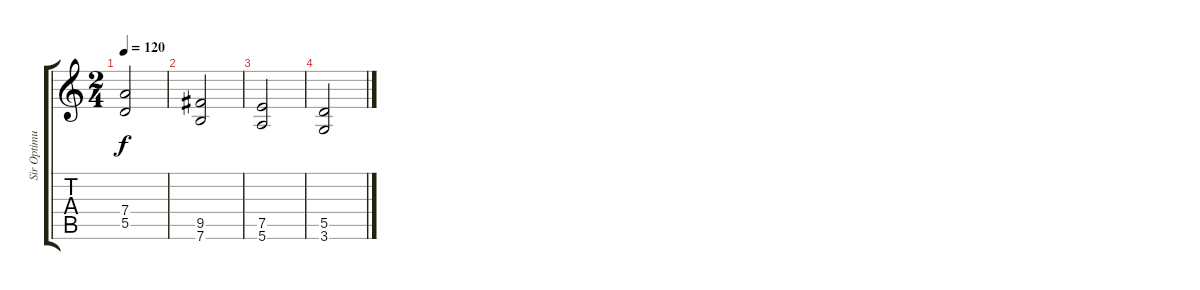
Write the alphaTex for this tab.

\track ("Sir Optimus Prime" "Sir Optimu") {instrument distortionguitar}
\staff {score tabs}
\tuning (E4 B3 G3 D3 A2 E2) {hide}
\ts (2 4)
\tempo 120
\clef g2
\ks c
(7.4 5.5).2{dy f} |
(9.5 7.6).2 |
(7.5 5.6).2 |
(5.5 3.6).2
